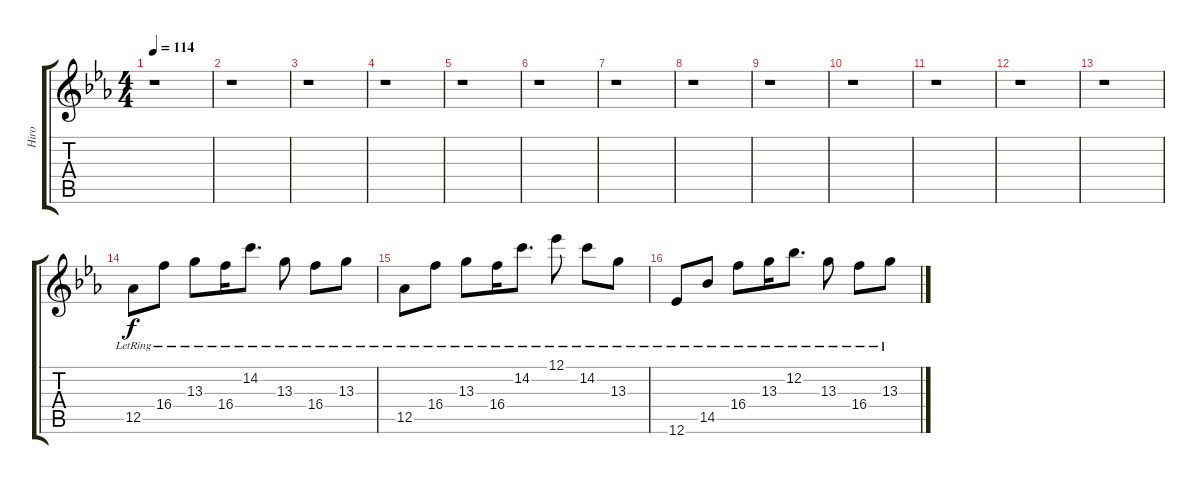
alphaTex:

\track ("Hiro" "Hiro") {instrument electricguitarclean}
\staff {score tabs}
\tuning (Eb4 Bb3 Gb3 Db3 Ab2 Eb2) {hide}
\ts (4 4)
\tempo 114
\clef g2
\ks eb
r.1{dy f} |
r.1 |
r.1 |
r.1 |
r.1 |
r.1 |
r.1 |
r.1 |
r.1 |
r.1 |
r.1 |
r.1 |
r.1 |
12.5{lr}.8 16.4{lr}.8 13.3{lr}.8 16.4{lr}.16 14.2{lr}.8{d} 13.3{lr}.8 16.4{lr}.8 13.3{lr}.8 |
12.5{lr}.8 16.4{lr}.8 13.3{lr}.8 16.4{lr}.16 14.2{lr}.8{d} 12.1{lr}.8 14.2{lr}.8 13.3{lr}.8 |
12.6{lr}.8 14.5{lr}.8 16.4{lr}.8 13.3{lr}.16 12.2{lr}.8{d} 13.3{lr}.8 16.4{lr}.8 13.3{lr}.8
